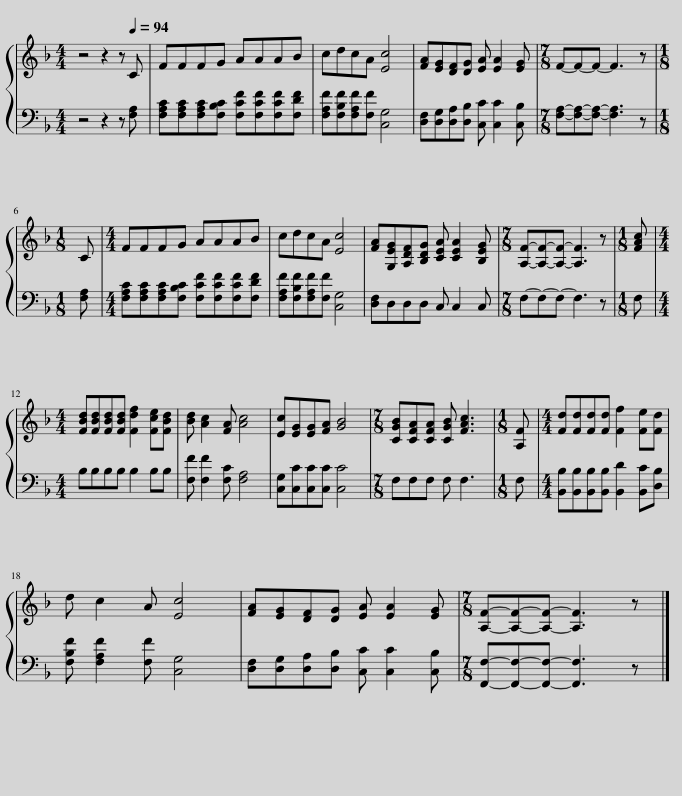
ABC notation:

X:1
%%score { 1 | 2 }
L:1/8
M:4/4
I:linebreak $
K:F
V:1 treble
V:2 bass
V:1
 z4 z2 z[Q:1/4=94] C | FFFG AAAB | cdcA [Ec]4 | [FA][EG][DF][DG] [EA] [EA]2 [EG] |[M:7/8] F-F-F- F3 z |$ %5
[M:1/8] C |[M:4/4] FFFG AAAB | cdcA [Ec]4 | [FA][G,EG][A,DF][B,DG] [CEA] [CEA]2 [B,EG] |[M:7/8] [A,F]-[A,F]-[A,F]- [A,F]3 z | %10
[M:1/8] [FAc] |$[M:4/4] [FBd][FBd][FBd][FBd] [Fdf]2 [Fce][FBd] | [Bd] [Ac]2 [FA] [Ac]4 | [Ec][EG][EG][FA] [GB]4 |[M:7/8] [CGB][CFA][CFA] [CGB] [FAc]3 | %15
[M:1/8] [A,F] |[M:4/4] [Fd][Fd][Fd][Fd] [Ff]2 [Fe][Fd] |$ d c2 A [Ec]4 | [FA][EG][DF][DG] [EA] [EA]2 [EG] |[M:7/8] [A,F]-[A,F]-[A,F]- [A,F]3 z |] %20
V:2
 z4 z2 z [F,A,] | [F,A,C][F,A,C][F,A,C][F,B,C] [F,CF][F,CF][F,CF][F,DF] | [F,A,F][F,B,F][F,A,F][F,F] [C,G,]4 | [D,F,][D,G,][D,A,][D,B,] [C,C] [C,C]2 [C,B,] |[M:7/8] [F,A,]-[F,A,]-[F,A,]- [F,A,]3 z |$ %5
[M:1/8] [F,A,] |[M:4/4] [F,A,C][F,A,C][F,A,C][F,B,C] [F,CF][F,CF][F,CF][F,DF] | [F,A,F][F,B,F][F,A,F][F,F] [C,G,]4 | [D,F,]D,D,D, C, C,2 C, |[M:7/8] F,-F,-F,- F,3 z | %10
[M:1/8] F, |$[M:4/4] B,B,B,B, B,2 B,B, | [F,F] [F,F]2 [F,C] [F,A,]4 | [C,G,][C,C][C,C][C,C] [C,C]4 |[M:7/8] F,F,F, F, F,3 | %15
[M:1/8] F, |[M:4/4] [B,,B,][B,,B,][B,,B,][B,,B,] [B,,D]2 [B,,C][D,B,] |$ [F,B,F] [F,A,F]2 [F,F] [C,G,]4 | [D,F,][D,G,][D,A,][D,B,] [C,C] [C,C]2 [C,B,] |[M:7/8] [F,,F,]-[F,,F,]-[F,,F,]- [F,,F,]3 z |] %20
